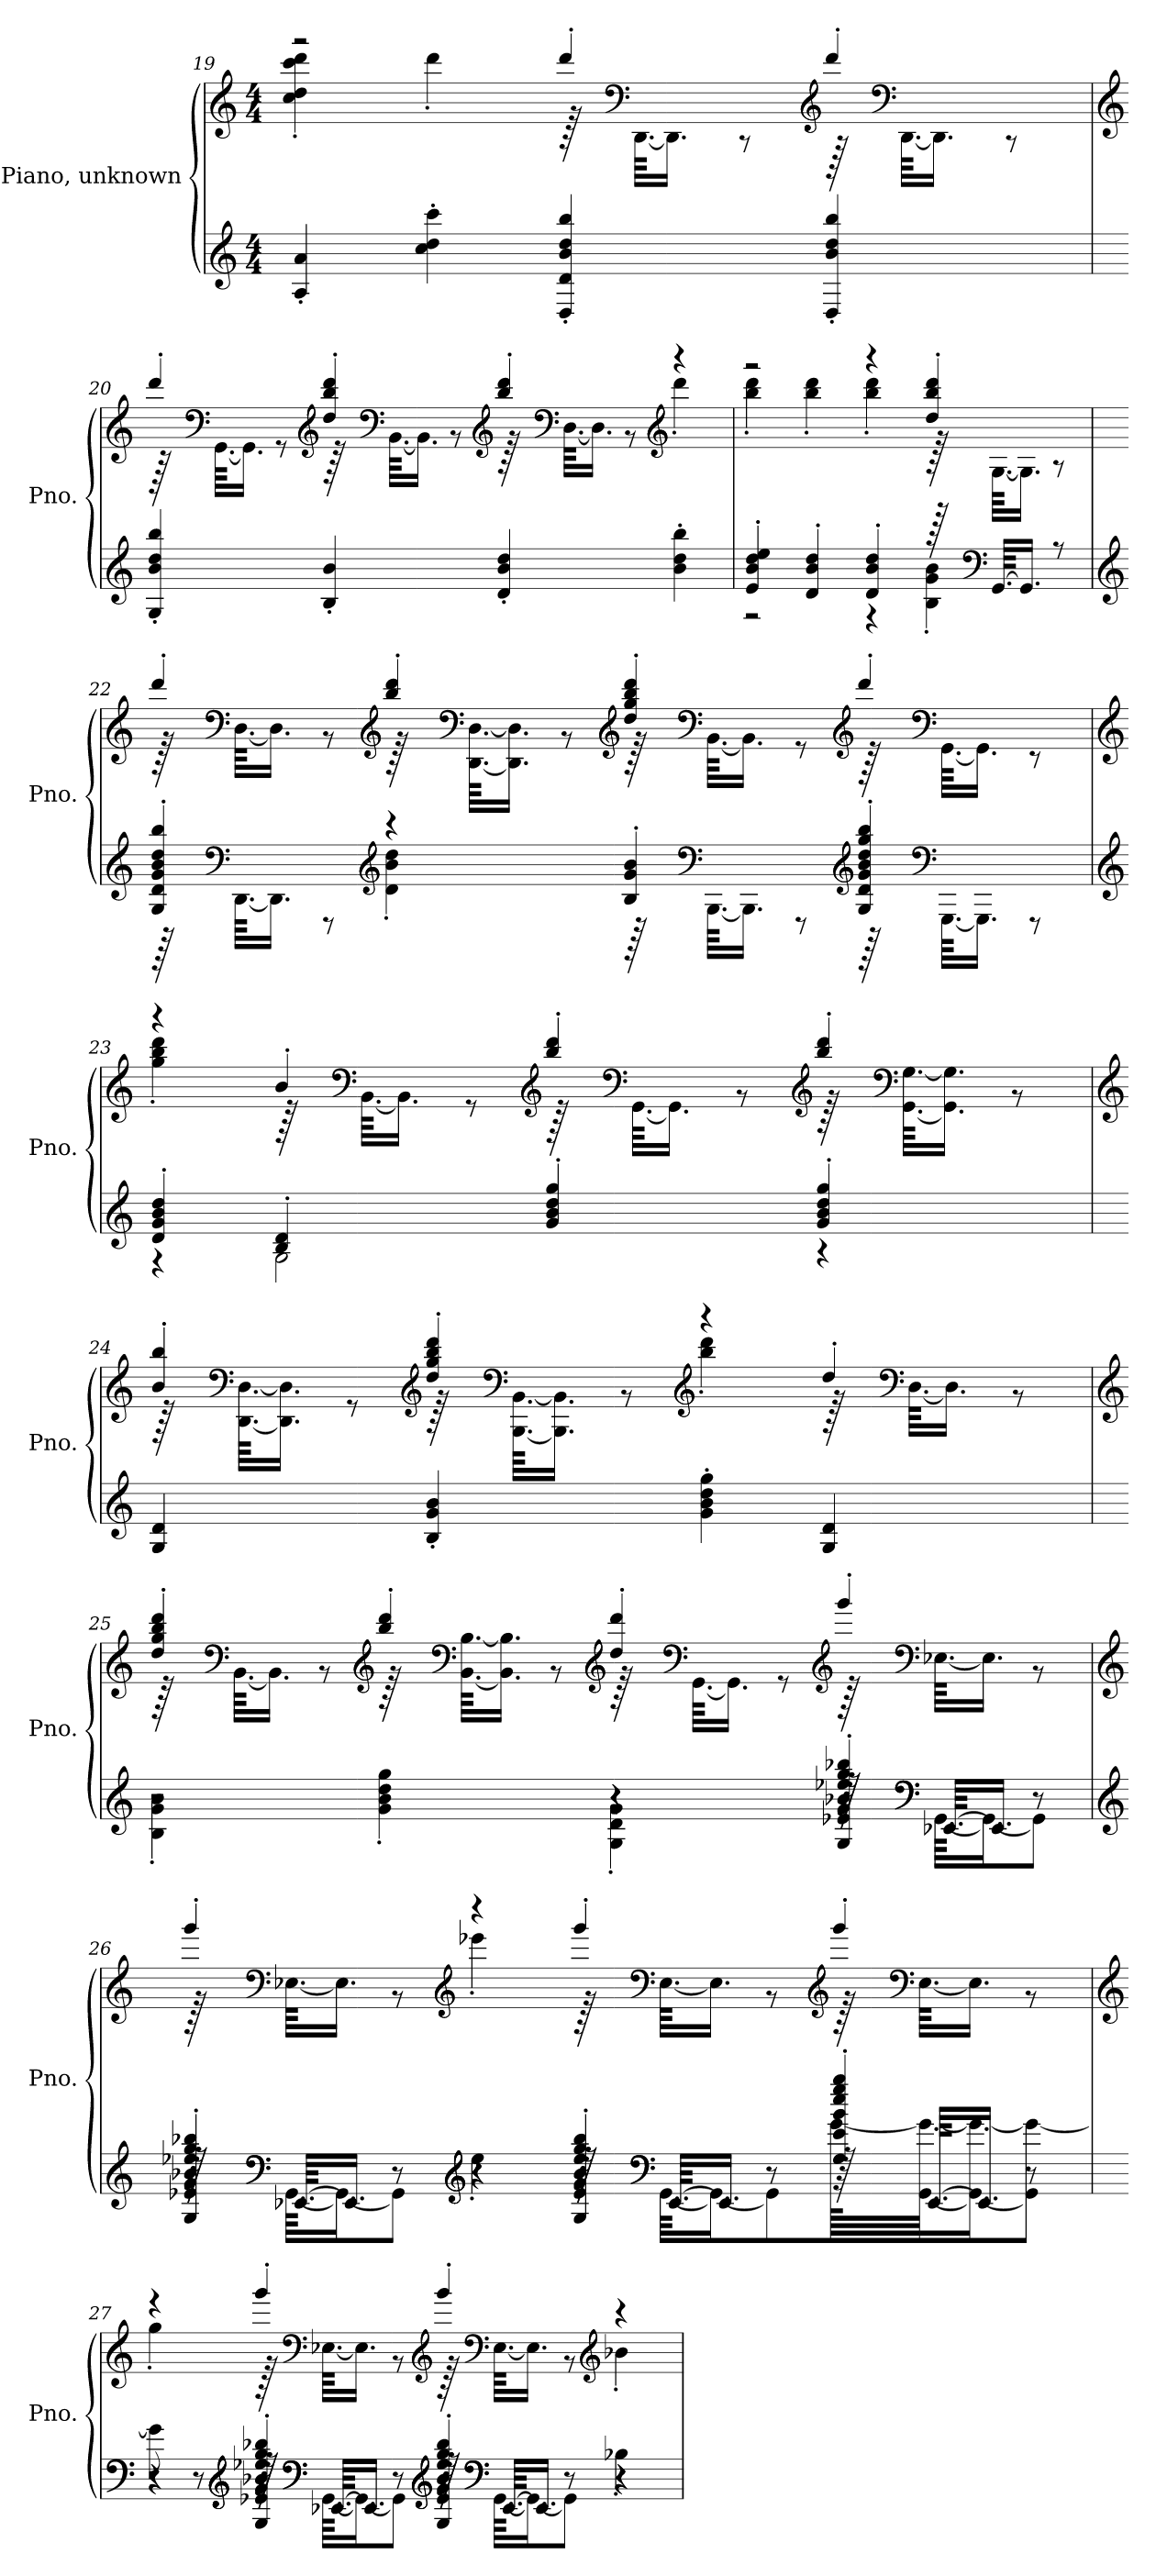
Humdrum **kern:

**kern	**kern
*part1	*part1
*staff2	*staff1
*I"Piano, unknown	*
*I'Pno.	*
!!LO:LB:g=z
*clefG2	*clefG2
*k[]	*k[]
*M4/4	*M4/4
=19	=19
*	*^
4A/' 4a/'	2r	4cc\' 4dd\' 4ccc\' 4ddd\'
4cc\' 4dd\' 4ccc\'	.	4ddd'\
4D/' 4d/' 4b/' 4dd/' 4bb/'	4ddd'/	128r
*	*clefF4	*
.	.	[64.DD\KKLL
.	.	16.DD\JJ]
.	.	8r
*	*clefG2	*
4D/' 4b/' 4dd/' 4bb/'	4ddd'/	128r
*	*clefF4	*
.	.	[64.DD\KKLL
.	.	16.DD\JJ]
.	.	8r
!!LO:LB:g=z	!!
=20	=20	=20
*	*clefG2	*
4G/' 4b/' 4dd/' 4bb/'	4ddd'/	128r
*	*clefF4	*
.	.	[64.GG\KKLL
.	.	16.GG\JJ]
.	.	8r
*	*clefG2	*
4B/' 4b/'	4dd/' 4bb/' 4ddd/'	128r
*	*clefF4	*
.	.	[64.BB\KKLL
.	.	16.BB\JJ]
.	.	8r
*	*clefG2	*
4d/' 4b/' 4dd/'	4bb/' 4ddd/'	128r
*	*clefF4	*
.	.	[64.D\KKLL
.	.	16.D\JJ]
.	.	8r
*	*clefG2	*
4b\' 4dd\' 4bb\'	4r	4ddd'\
=21	=21	=21
*^	*	*
4e/' 4b/' 4dd/' 4ee/'	2r	2r	4bb\' 4ddd\'
4d/' 4b/' 4dd/'	.	.	4bb\' 4ddd\'
4d/' 4b/' 4dd/'	4r	4r	4bb\' 4ddd\'
128r	4B\' 4g\' 4b\'	4dd/' 4bb/' 4ddd/'	128r
*clefF4	*	*	*
[64.GG/KKLL	.	.	[64.G\KKLL
16.GG/JJ]	.	.	16.G\JJ]
8r	.	.	8r
!!LO:LB:g=z	!!
=22	=22	=22	=22
*clefG2	*	*	*
4G/' 4d/' 4g/' 4b/' 4dd/' 4bb/'	128r	4ddd'/	128r
*clefF4	*	*clefF4	*
.	[64.DD\KKLL	.	[64.D\KKLL
.	16.DD\JJ]	.	16.D\JJ]
.	8r	.	8r
*clefG2	*	*clefG2	*
4r	4d\' 4b\' 4dd\'	4bb/' 4ddd/'	128r
*	*	*clefF4	*
.	.	.	[64.DD\ [64.D\KKLL
.	.	.	16.DD\] 16.D\]JJ
.	.	.	8r
*	*	*clefG2	*
4B/' 4g/' 4b/'	128r	4dd/' 4gg/' 4bb/' 4ddd/'	128r
*clefF4	*	*clefF4	*
.	[64.BBB\KKLL	.	[64.BB\KKLL
.	16.BBB\JJ]	.	16.BB\JJ]
.	8r	.	8r
*clefG2	*	*clefG2	*
4G/' 4d/' 4g/' 4b/' 4dd/' 4gg/' 4bb/'	128r	4ddd'/	128r
*clefF4	*	*clefF4	*
.	[64.GGG\KKLL	.	[64.GG\KKLL
.	16.GGG\JJ]	.	16.GG\JJ]
.	8r	.	8r
!!LO:LB:g=z	!!
=23	=23	=23	=23
*clefG2	*	*clefG2	*
4d/' 4g/' 4b/' 4dd/'	4r	4r	4gg\' 4bb\' 4ddd\'
4B/' 4d/'	2G\	4b'/	128r
*	*	*clefF4	*
.	.	.	[64.BB\KKLL
.	.	.	16.BB\JJ]
.	.	.	8r
*	*	*clefG2	*
4g/' 4b/' 4dd/' 4gg/'	.	4bb/' 4ddd/'	128r
*	*	*clefF4	*
.	.	.	[64.GG\KKLL
.	.	.	16.GG\JJ]
.	.	.	8r
*	*	*clefG2	*
4g/' 4b/' 4dd/' 4gg/'	4r	4bb/' 4ddd/'	128r
*	*	*clefF4	*
.	.	.	[64.GG\ [64.G\KKLL
.	.	.	16.GG\] 16.G\]JJ
.	.	.	8r
*v	*v	*	*
!!LO:LB:g=z	!!
=24	=24	=24
*	*clefG2	*
4G/ 4d/	4b/' 4bb/'	128r
*	*clefF4	*
.	.	[64.DD\ [64.D\KKLL
.	.	16.DD\] 16.D\]JJ
.	.	8r
*	*clefG2	*
4B/' 4g/' 4b/'	4dd/' 4gg/' 4bb/' 4ddd/'	128r
*	*clefF4	*
.	.	[64.BBB\ [64.BB\KKLL
.	.	16.BBB\] 16.BB\]JJ
.	.	8r
*	*clefG2	*
4g\' 4b\' 4dd\' 4gg\'	4r	4bb\' 4ddd\'
4G/ 4d/	4dd'/	128r
*	*clefF4	*
.	.	[64.D\KKLL
.	.	16.D\JJ]
.	.	8r
!!LO:PB:g=z	!!
=25	=25	=25
*	*clefG2	*
*^	*	*
*	*^	*	*
2r	4B\' 4g\' 4b\'	2r	4dd/' 4gg/' 4bb/' 4ddd/'	128r
*	*	*	*clefF4	*
.	.	.	.	[64.BB\KKLL
.	.	.	.	16.BB\JJ]
.	.	.	.	8r
*	*	*	*clefG2	*
.	4g\' 4b\' 4dd\' 4gg\'	.	4bb/' 4ddd/'	128r
*	*	*	*clefF4	*
.	.	.	.	[64.BB\ [64.B\KKLL
.	.	.	.	16.BB\] 16.B\]JJ
.	.	.	.	8r
*	*	*	*clefG2	*
4r	4G\' 4d\' 4g\'	4r	4dd/' 4ddd/'	128r
*	*	*	*clefF4	*
.	.	.	.	[64.GG\KKLL
.	.	.	.	16.GG\JJ]
.	.	.	.	8r
*	*	*	*clefG2	*
4G/' 4e-X/' 4g/' 4b-X/' 4ee-X/' 4gg/' 4bb-X/'	128r	128r	4ggg'/	128r
*clefF4	*	*	*clefF4	*
.	[64.GG\KKLL	[64.EE-X/KKLL	.	[64.E-X\KKLL
.	16.GG\J_	16.EE-/JJ]	.	16.E-\JJ]
.	8GG\J]	8r	.	8r
!!LO:LB:g=z	!!
=26	=26	=26	=26	=26
*clefG2	*	*	*clefG2	*
4G/' 4e-X/' 4g/' 4b-X/' 4ee-X/' 4gg/' 4bb-X/'	128r	128r	4ggg'/	128r
*clefF4	*	*	*clefF4	*
.	[64.GG\KKLL	[64.EE-X/KKLL	.	[64.E-X\KKLL
.	16.GG\J_	16.EE-/JJ]	.	16.E-\JJ]
.	8GG\J]	8r	.	8r
*clefG2	*	*	*clefG2	*
4r	4ee-'\	4r	4r	4eee-X'\
4G/' 4e-/' 4g/' 4b-/' 4ee-/' 4gg/' 4bb-/'	128r	128r	4ggg'/	128r
*clefF4	*	*	*clefF4	*
.	[64.GG\KKLL	[64.EE-/KKLL	.	[64.E-\KKLL
.	16.GG\J_	16.EE-/JJ]	.	16.E-\JJ]
.	8GG\]	8r	.	8r
*	*	*	*clefG2	*
4G/' 4e-/' 4b-/' 4ee-/' 4gg/' 4bb-/'	[128g\KLLL	128r	4ggg'/	128r
*	*	*	*clefF4	*
.	[64.GG\ 64.g\_JJ	[64.EE-/KKLL	.	[64.E-\KKLL
.	16.GG\_ 16.g\_J	16.EE-/JJ]	.	16.E-\JJ]
.	8GG\] 8g\_J	8r	.	8r
!!LO:LB:g=z	!!
=27	=27	=27	=27	=27
*	*	*	*clefG2	*
4r	8g\]	4r	4r	4gg'\
.	8r	.	.	.
*clefG2	*	*	*	*
4G/' 4e-X/' 4g/' 4b-X/' 4ee-X/' 4gg/' 4bb-X/'	128r	128r	4ggg'/	128r
*clefF4	*	*	*clefF4	*
.	[64.GG\KKLL	[64.EE-X/KKLL	.	[64.E-X\KKLL
.	16.GG\J_	16.EE-/JJ]	.	16.E-\JJ]
.	8GG\J]	8r	.	8r
*clefG2	*	*	*clefG2	*
4G/' 4e-/' 4g/' 4b-/' 4ee-/' 4gg/' 4bb-/'	128r	128r	4ggg'/	128r
*clefF4	*	*	*clefF4	*
.	[64.GG\KKLL	[64.EE-/KKLL	.	[64.E-\KKLL
.	16.GG\J_	16.EE-/JJ]	.	16.E-\JJ]
.	8GG\J]	8r	.	8r
*	*	*	*clefG2	*
4r	4B-X'\	4r	4r	4b-X'\
*v	*v	*v	*	*
*	*v	*v
=	=
*-	*-
